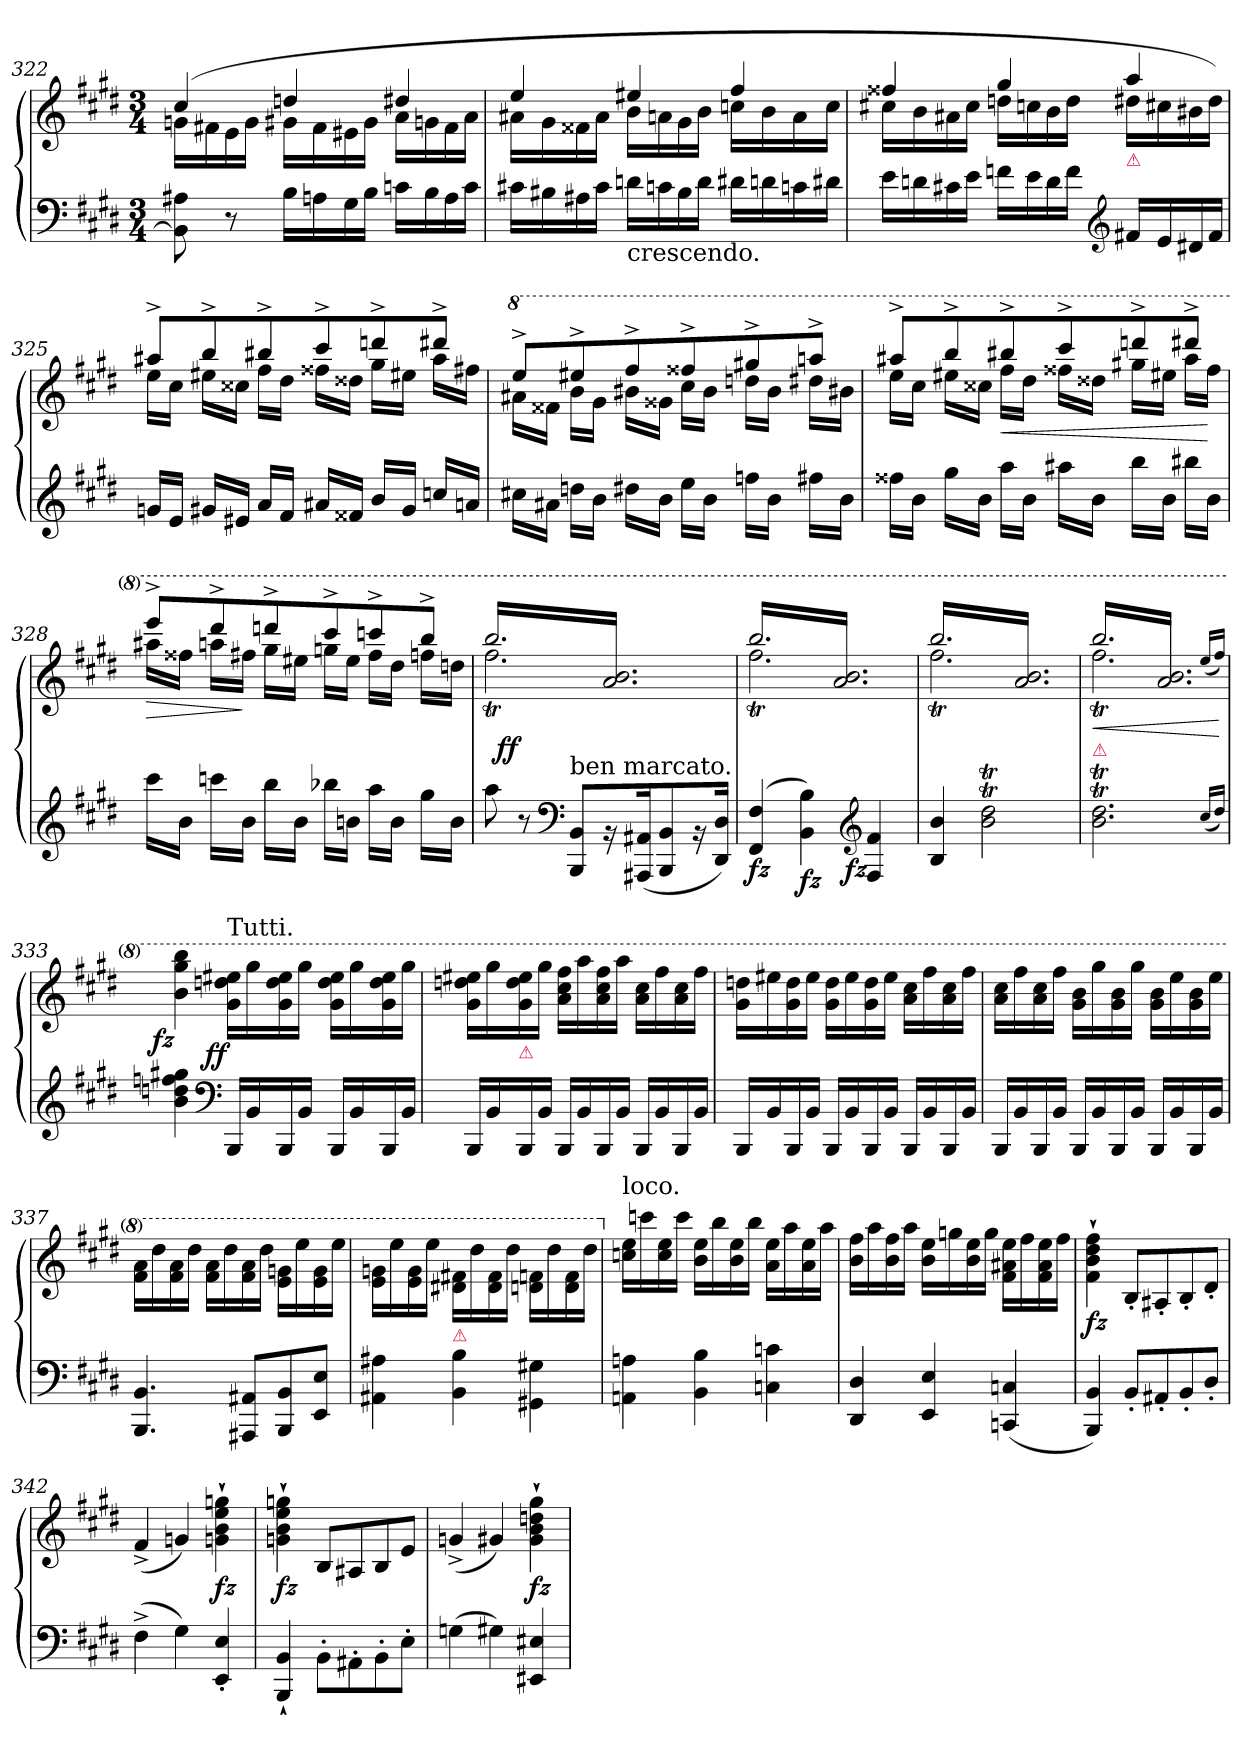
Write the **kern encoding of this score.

**kern	**kern	**dynam
*part1	*part1	*part1
*staff2	*staff1	*staff1/2
*clefF4	*clefG2	*
*k[f#c#g#d#]	*k[f#c#g#d#]	*
*M3/4	*M3/4	*
=322	=322	=322
*	*^	*
8BB] 8A#X	(>4cc#	16gnLL	.
.	.	16f#X	.
8r	.	16e	.
.	.	16gJJ	.
16BLL	4ddn	16g#XLL	.
16An	.	16f#	.
16G#	.	16e#X	.
16BJJ	.	16g#JJ	.
16cnLL	4dd#X	16aLL	.
16B	.	16gn	.
16A	.	16f#	.
16cJJ	.	16aJJ	.
=323	=323	=323	=323
16c#XLL	4ee	16a#XLL	.
16B#X	.	16g#	.
16A#X	.	16f##X	.
16c#JJ	.	16a#JJ	.
!LO:TX:b:t=crescendo.	!	!	!
16dnLL	4ee#X	16bLL	.
16cn	.	16an	.
16B#	.	16g#	.
16dJJ	.	16bJJ	.
16d#XLL	4ff#	16ccnLL	.
16dn	.	16b	.
16cn	.	16a	.
16d#XJJ	.	16ccJJ	.
=324	=324	=324	=324
16eLL	4ff##X	16cc#XLL	.
16dn	.	16b	.
16c#X	.	16a#X	.
16eJJ	.	16cc#JJ	.
16fnLL	4gg#	16ddnLL	.
16e	.	16ccn	.
16d	.	16b	.
16fJJ	.	16ddJJ	.
*clefG2	*	*	*
!	!LO:TX:b:color=crimson:t=⚠	!	!
16f#XLL	4aa	16dd#XLL	.
16e	.	16cc#X	.
16d#X	.	16b#X	.
16f#JJ	.	16dd#JJ)	.
=325	=325	=325	=325
16gnLL	8aa#X^>L	16eeLL	.
16eJJ	.	16cc#JJ	.
16g#XLL	8bb^>	16ee#XLL	.
16e#XJJ	.	16cc##XJJ	.
16aLL	8bb#X^>	16ff#LL	.
16f#JJ	.	16dd#JJ	.
16a#XLL	8ccc#j^>	16ff##XLL	.
16f##XJJ	.	16dd##XJJ	.
16bLL	8dddn^>	16gg#LL	.
16g#JJ	.	16ee#XJJ	.
16ccn/LL	8ddd#X^>J	16aa#LL	.
16anJJ	.	16ff#XJJ	.
=326	=326	=326	=326
*	*8va	*	*
16cc#XLL	8eee^>L	16aa#XLL	.
16a#XJJ	.	16ff##XJJ	.
16ddnLL	8eee#X^>	16bbLL	.
16bJJ	.	16gg#JJ	.
16dd#XLL	8fff#j^>	16bb#XLL	.
16bJJ	.	16gg##XJJ	.
16eeLL	8fff##X^>	16ccc#LL	.
16bJJ	.	16bb#JJ	.
16ffnLL	8ggg#X^>	16dddnLL	.
16bJJ	.	16bb#JJ	.
16ff#XLL	8aaanj^>J	16ddd#XLL	.
16bJJ	.	16bb#XJJ	.
=327	=327	=327	=327
16ff##XLL	8aaa#X^>L	16eeeLL	.
16bJJ	.	16ccc#JJ	.
16gg#LL	8bbb^>	16eee#XLL	.
16bJJ	.	16ccc##XJJ	.
!	!	!	!LO:HP:b
16aaLL	8bbb#X^>	16fff#LL	<
16bJJ	.	16ddd#JJ	.
16aa#XLL	8cccc#j^>	16fff##XLL	.
16bJJ	.	16ddd##XJJ	.
16bbLL	8ddddn^>	16ggg#XLL	.
16bJJ	.	16eee#XJJ	.
16bb#XLL	8dddd#X^>J	16aaa#LL	.
16bJJ	.	16fff##JJ	[
=328	=328	=328	=328
!	!	!	!LO:HP:b
16ccc#LL	8eeee^L	16aaa#XLL	>
16bJJ	.	16fff##XJJ	.
16cccnLL	8dddd#^	16aaanLL	.
16bJJ	.	16fff#XJJ	]
16bbLL	8ddddn^	16ggg#LL	.
16bJJ	.	16eee#XJJ	.
16bb-XLL	8cccc#^	16gggnLL	.
16bnjJJ	.	16eee#JJ	.
16aaLL	8ccccn^	16fff#LL	.
16bJJ	.	16ddd#jJJ	.
16gg#LL	8bbb^J	16fffnLL	.
16bJJ	.	16dddnJJ	.
=329	=329	=329	=329
*	*	*^	*
!	!LO:TX:a:color=crimson:t=⚠	!	!	!
*	*tremolo	*	*	*
8aa	16bbbLL	2.fff#T	8ryy	.
.	16aa 16bb	.	.	.
!	!	!	!	!LO:DY:rj
8r	16bbb	.	2ryy	ff
.	16aa 16bb	.	.	.
*clefF4	*	*	*	*
!LO:TX:a:t=ben marcato.	!	!	!	!
8BBB 8BBL	16bbb	.	.	.
.	16aa 16bb	.	.	.
16rBB	16bbb	.	.	.
(<16AAA#X 16AA#XK	16aa 16bb	.	.	.
8BBB 8BB	16bbb	.	.	.
.	16aa 16bb	.	.	.
16rBB	16bbb	.	8ryy	.
16DD# 16D#Jk)	16aa 16bbJJ	.	.	.
=330	=330	=330	=330	=330
!	!	!	!	!LO:DY:b=2
*	*	*v	*v	*
(>4FF# 4F#	16bbbLL	2.fff#T	fz
.	16aa 16bb	.	.
.	16bbb	.	.
.	16aa 16bb	.	.
!	!	!	!LO:DY:b=2
4BB 4B)	16bbb	.	fz
.	16aa 16bb	.	.
.	16bbb	.	.
.	16aa 16bb	.	.
*clefG2	*	*	*
!	!	!	!LO:DY:b=2:rj
4F# 4f#	16bbb	.	fz
.	16aa 16bb	.	.
.	16bbb	.	.
.	16aa 16bbJJ	.	.
=331	=331	=331	=331
4B 4b	16bbbLL	2.fff#T	.
.	16aa 16bb	.	.
.	16bbb	.	.
.	16aa 16bb	.	.
2bT 2dd#T	16bbb	.	.
.	16aa 16bb	.	.
.	16bbb	.	.
.	16aa 16bb	.	.
.	16bbb	.	.
.	16aa 16bb	.	.
.	16bbb	.	.
.	16aa 16bbJJ	.	.
=332	=332	=332	=332
!	!LO:TX:b:color=crimson:t=⚠	!	!
!	!	!	!LO:HP:b
2.bT 2.dd#T	16bbbLL	2.fff#T	<
.	16aa 16bb	.	.
.	16bbb	.	.
.	16aa 16bb	.	.
.	16bbb	.	.
.	16aa 16bb	.	.
.	16bbb	.	.
.	16aa 16bb	.	.
.	16bbb	.	.
.	16aa 16bb	.	.
.	16bbb	.	.
.	16aa 16bbJJ	.	.
*	*Xtremolo	*	*
*	*v	*v	*
(<16qqcc#LL	(<16qqeeeLL	.
16qqdd#JJ)	16qqfff#JJ)	.
.	.	[
=333	=333	=333
!	!	!LO:DY:rj
4bTTT 4ddnTTT 4ffnTTT 4gg#TTT	4bb 4ggg# 4bbb	fz
.	.	.
.	.	.
.	.	.
*clefF4	*	*
!	!LO:TX:a:t=Tutti.	!
!	!	!LO:DY:rj
16BBB!LL	16gg#!\ 16dddn!\ 16eee#X!\LL	ff
16BB!	16ggg#!\	.
16BBB!	16gg#!\ 16ddd!\ 16eee#!\	.
16BB!JJ	16ggg#!\JJ	.
16BBB!LL	16gg#!\ 16ddd!\ 16eee#!\LL	.
16BB!	16ggg#!\	.
16BBB!	16gg#!\ 16ddd!\ 16eee#!\	.
16BB!JJ	16ggg#!\JJ	.
=334	=334	=334
16BBB!LL	16gg#!\ 16dddn!\ 16eee#X!\LL	.
16BB!	16ggg#!\	.
!	!LO:TX:b:color=crimson:t=⚠	!
16BBB!	16gg#!\ 16ddd!\ 16eee#!\	.
16BB!JJ	16ggg#!\JJ	.
16BBB!LL	16aa!\ 16ccc#!\ 16fff#!\LL	.
16BB!	16aaa!\	.
16BBB!	16aa!\ 16ccc#!\ 16fff#!\	.
16BB!JJ	16aaa!\JJ	.
16BBB!LL	16aa!\ 16ccc#!\LL	.
16BB!	16fff#!\	.
16BBB!	16aa!\ 16ccc#!\	.
16BB!JJ	16fff#!\JJ	.
=335	=335	=335
16BBB!LL	16gg#!\ 16dddn!\LL	.
16BB!	16eee#X!\	.
16BBB!	16gg#!\ 16ddd!\	.
16BB!JJ	16eee#!\JJ	.
16BBB!LL	16gg#!\ 16ddd!\LL	.
16BB!	16eee#!\	.
16BBB!	16gg#!\ 16ddd!\	.
16BB!JJ	16eee#!\JJ	.
16BBB!LL	16aa!\ 16ccc#!\LL	.
16BB!	16fff#!\	.
16BBB!	16aa!\ 16ccc#!\	.
16BB!JJ	16fff#!\JJ	.
=336	=336	=336
16BBB!LL	16aa!\ 16ccc#!\LL	.
16BB!	16fff#!\	.
16BBB!	16aa!\ 16ccc#!\	.
16BB!JJ	16fff#!\JJ	.
16BBB!LL	16gg#!\ 16bb!\LL	.
16BB!	16ggg#!\	.
16BBB!	16gg#!\ 16bb!\	.
16BB!JJ	16ggg#!\JJ	.
16BBB!LL	16gg#!\ 16bb!\LL	.
16BB!	16eee!\	.
16BBB!	16gg#!\ 16bb!\	.
16BB!JJ	16eee!\JJ	.
=337	=337	=337
4.BBB! 4.BB!	16ff#!\ 16aa!\LL	.
.	16ddd#!\	.
.	16ff#!\ 16aa!\	.
.	16ddd#!\JJ	.
.	16ff#!\ 16aa!\LL	.
.	16ddd#!\	.
8AAA#X! 8AA#X!L	16ff#!\ 16aa!\	.
.	16ddd#!\JJ	.
8BBB! 8BB!	16ee!\ 16ggn!\LL	.
.	16eee!\	.
8EE! 8E!J	16ee!\ 16gg!\	.
.	16eee!\JJ	.
=338	=338	=338
4AA#X! 4A#X!	16ee!\ 16ggn!\LL	.
.	16eee!\	.
.	16ee!\ 16gg!\	.
.	16eee!\JJ	.
!	!LO:TX:b:color=crimson:t=⚠	!
4BB! 4B!	16dd#X!\ 16ff#X!\LL	.
.	16ddd#!	.
.	16dd#! 16ff#!	.
.	16ddd#!JJ	.
4GG#X!\ 4G#X!\	16ddn!\ 16ffn!\LL	.
.	16ddd#!	.
.	16dd! 16ff!	.
.	16ddd#!JJ	.
=339	=339	=339
*	*X8va	*
!	!LO:TX:a:t=loco.	!
4AAn! 4An!	16ccn!\ 16ee!\LL	.
.	16cccnj!\	.
.	16cc!\ 16ee!\	.
.	16ccc!\JJ	.
4BB! 4B!	16b!\ 16ee!\LL	.
.	16bb!\	.
.	16b!\ 16ee!\	.
.	16bb!\JJ	.
4Cn! 4cn!	16a!\ 16ee!\LL	.
.	16aa!\	.
.	16a!\ 16ee!\	.
.	16aa!\JJ	.
=340	=340	=340
4DD#! 4D#!	16b!\ 16ff#!\LL	.
.	16aa!\	.
.	16b!\ 16ff#!\	.
.	16aa!\JJ	.
4EE! 4E!	16b!\ 16ee!\LL	.
.	16ggn!\	.
.	16b!\ 16ee!\	.
.	16gg!\JJ	.
(<4CCn! 4Cn!	16f#!\ 16a#X!\ 16ee!\LL	.
.	16ff#!\	.
.	16f#!\ 16a#!\ 16ee!\	.
.	16ff#!\JJ	.
=341	=341	=341
4BBB! 4BB!)	4f#!` 4b!` 4dd#!` 4ff#!`	fz
8BB'<!L	8B'<!L	.
8AA#X'<!	8A#X'<!	.
8BB'<!	8B'<!	.
8D#'<!J	8d#'<!J	.
=342	=342	=342
(>4F#^>!	(<4f#^<!	.
4G#!)	4gn!)	.
4EE!'> 4E!'>	4gn!`> 4b!`> 4ee!`> 4ggn!`>	fz
=343	=343	=343
4BBB!`< 4BB!`<	4gn!`> 4b!`> 4ee!`> 4ggn!`>	fz
8BB'>!\L	8B!L	.
8AA#X'>!\	8A#X!	.
8BB'>!\	8B!	.
8E'>!\J	8e!J	.
=344	=344	=344
(>4Gn!	(<4gn^>!	.
4G#X!)	4g#X!)	.
4EE#X! 4E#X!	4g#!`> 4b!`> 4ddn!`> 4gg#!`>	fz
=	=	=
*-	*-	*-
